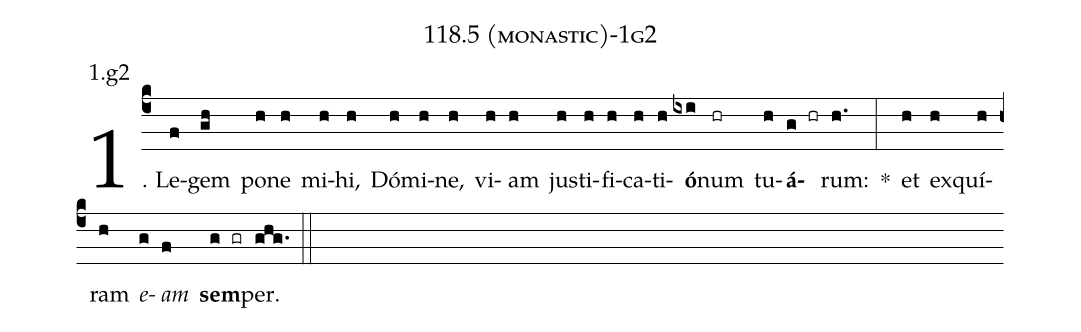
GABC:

name: 118.5 (monastic)-1g2;
annotation: 1.g2;
%%
(c4)1. Le(f)gem(gh) po(h)ne(h) mi(h)hi,(h) Dó(h)mi(h)ne,(h) vi(h)am(h) jus(h)ti(h)fi(h)ca(h)ti(h)<b>ó</b>(ixi)num(hr) tu(h)<b>á</b>(g hr)rum:(h.) *(:) et(h) ex(h)quí(h)ram(h) <i>e</i>(g)<i>am</i>(f) <b>sem</b>(g gr)per.(ghg.) (::)
